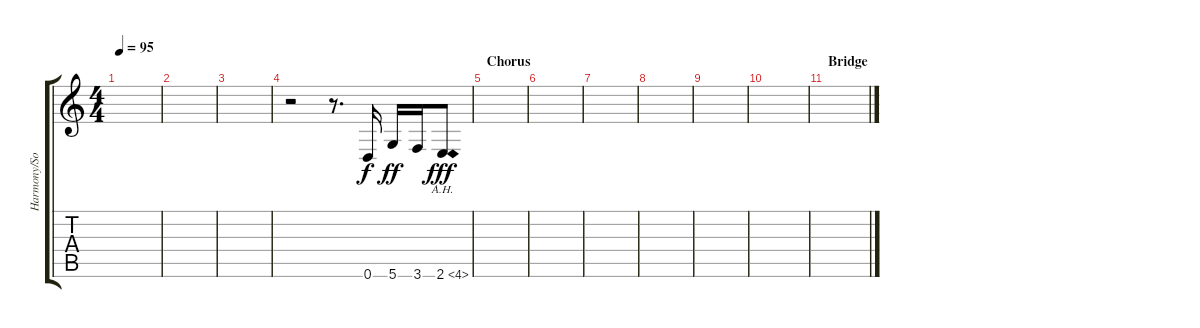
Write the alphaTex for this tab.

\track ("Harmony/Solo" "Harmony/So") {instrument distortionguitar}
\staff {score tabs}
\tuning (D4 A3 F3 C3 G2 D2) {hide}
\ts (4 4)
\tempo 95
\clef g2
\ks c
|
|
|
r.2 r.8{d} 0.6.16{dy f} 5.6.16{dy ff} 3.6.16 2.6{ah 2}.8{dy fff} |
\section ("" "Chorus")
|
|
|
|
|
|
\section ("" "Bridge")
